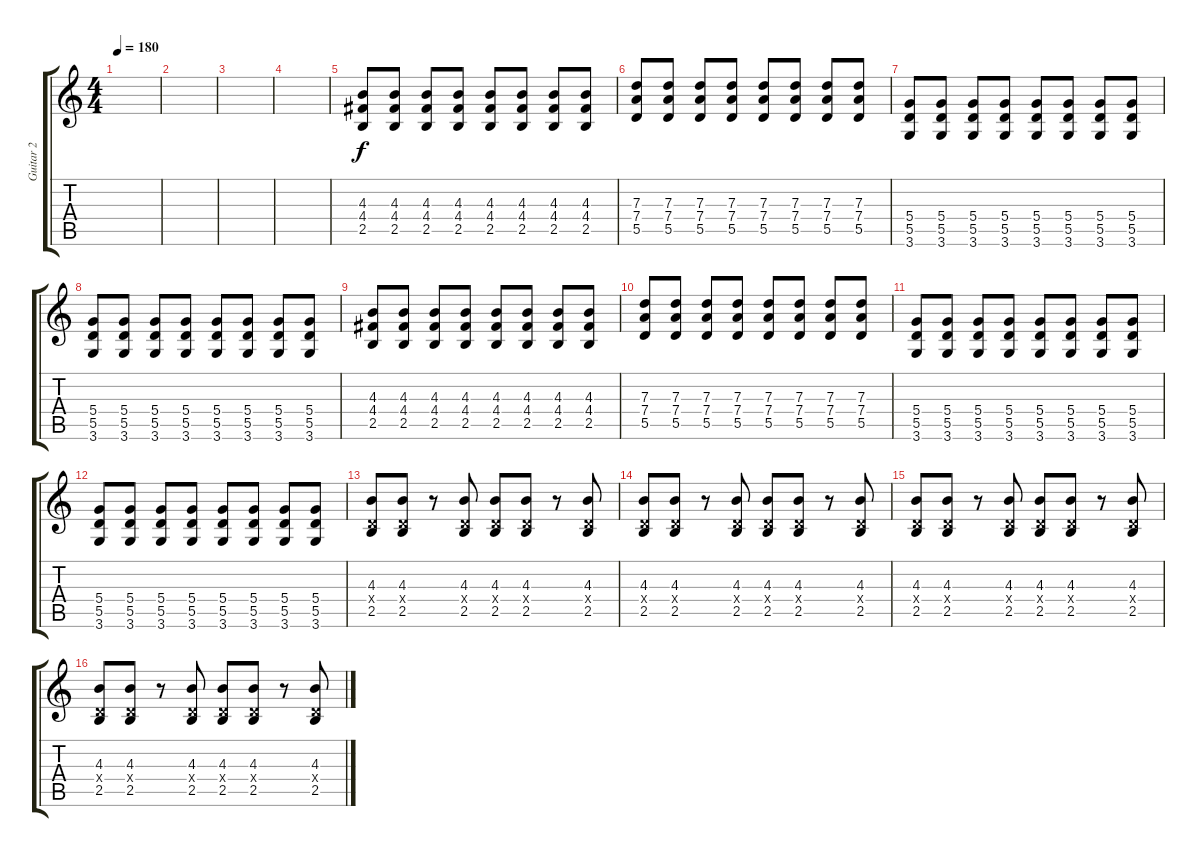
\track ("Guitar 2" "Guitar 2") {instrument overdrivenguitar}
\staff {score tabs}
\tuning (E4 B3 G3 D3 A2 E2) {hide}
\ts (4 4)
\tempo 180
\clef g2
\ks c
|
|
|
|
(4.3 4.4 2.5).8 (4.3 4.4 2.5).8 (4.3 4.4 2.5).8 (4.3 4.4 2.5).8 (4.3 4.4 2.5).8 (4.3 4.4 2.5).8 (4.3 4.4 2.5).8 (4.3 4.4 2.5).8 |
(7.3 7.4 5.5).8 (7.3 7.4 5.5).8 (7.3 7.4 5.5).8 (7.3 7.4 5.5).8 (7.3 7.4 5.5).8 (7.3 7.4 5.5).8 (7.3 7.4 5.5).8 (7.3 7.4 5.5).8 |
(5.4 5.5 3.6).8 (5.4 5.5 3.6).8 (5.4 5.5 3.6).8 (5.4 5.5 3.6).8 (5.4 5.5 3.6).8 (5.4 5.5 3.6).8 (5.4 5.5 3.6).8 (5.4 5.5 3.6).8 |
(5.4 5.5 3.6).8 (5.4 5.5 3.6).8 (5.4 5.5 3.6).8 (5.4 5.5 3.6).8 (5.4 5.5 3.6).8 (5.4 5.5 3.6).8 (5.4 5.5 3.6).8 (5.4 5.5 3.6).8 |
(4.3 4.4 2.5).8 (4.3 4.4 2.5).8 (4.3 4.4 2.5).8 (4.3 4.4 2.5).8 (4.3 4.4 2.5).8 (4.3 4.4 2.5).8 (4.3 4.4 2.5).8 (4.3 4.4 2.5).8 |
(7.3 7.4 5.5).8 (7.3 7.4 5.5).8 (7.3 7.4 5.5).8 (7.3 7.4 5.5).8 (7.3 7.4 5.5).8 (7.3 7.4 5.5).8 (7.3 7.4 5.5).8 (7.3 7.4 5.5).8 |
(5.4 5.5 3.6).8 (5.4 5.5 3.6).8 (5.4 5.5 3.6).8 (5.4 5.5 3.6).8 (5.4 5.5 3.6).8 (5.4 5.5 3.6).8 (5.4 5.5 3.6).8 (5.4 5.5 3.6).8 |
(5.4 5.5 3.6).8 (5.4 5.5 3.6).8 (5.4 5.5 3.6).8 (5.4 5.5 3.6).8 (5.4 5.5 3.6).8 (5.4 5.5 3.6).8 (5.4 5.5 3.6).8 (5.4 5.5 3.6).8 |
(4.3 0.4{x} 2.5).8 (4.3 0.4{x} 2.5).8 r.8 (4.3 0.4{x} 2.5).8 (4.3 0.4{x} 2.5).8 (4.3 0.4{x} 2.5).8 r.8 (4.3 0.4{x} 2.5).8 |
(4.3 0.4{x} 2.5).8 (4.3 0.4{x} 2.5).8 r.8 (4.3 0.4{x} 2.5).8 (4.3 0.4{x} 2.5).8 (4.3 0.4{x} 2.5).8 r.8 (4.3 0.4{x} 2.5).8 |
(4.3 0.4{x} 2.5).8 (4.3 0.4{x} 2.5).8 r.8 (4.3 0.4{x} 2.5).8 (4.3 0.4{x} 2.5).8 (4.3 0.4{x} 2.5).8 r.8 (4.3 0.4{x} 2.5).8 |
(4.3 0.4{x} 2.5).8 (4.3 0.4{x} 2.5).8 r.8 (4.3 0.4{x} 2.5).8 (4.3 0.4{x} 2.5).8 (4.3 0.4{x} 2.5).8 r.8 (4.3 0.4{x} 2.5).8
